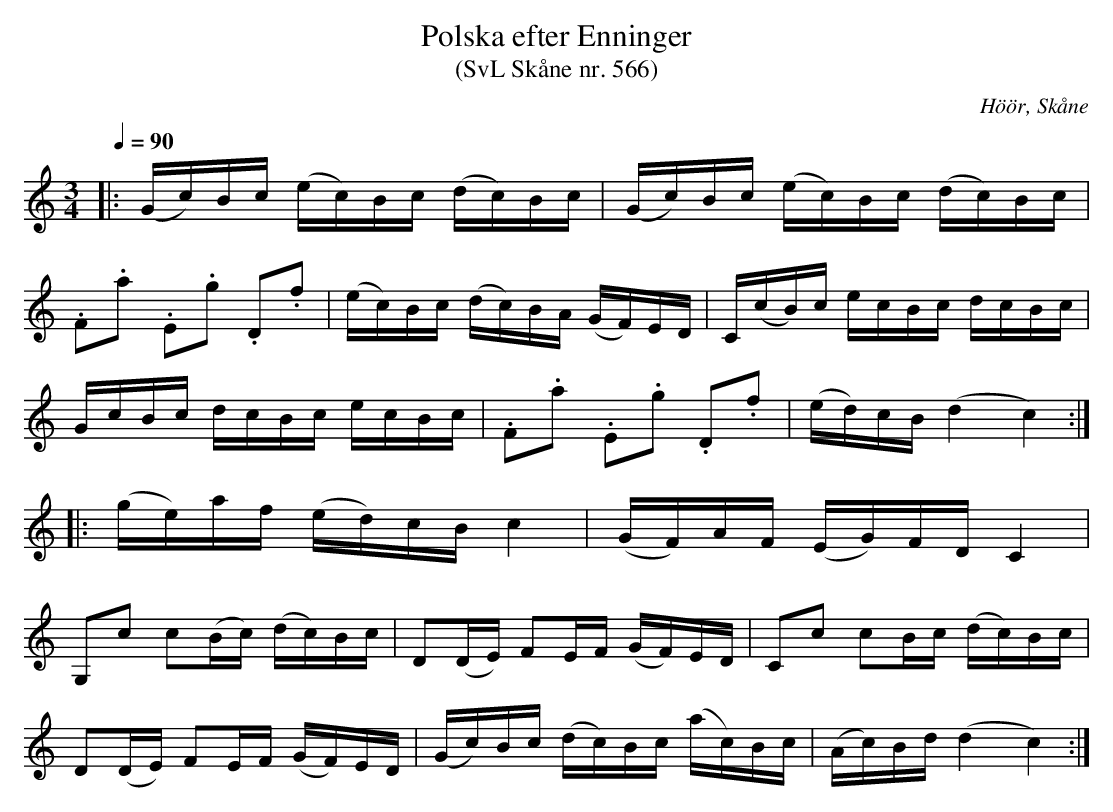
X:1
T:Polska efter Enninger
T:(SvL Skåne nr. 566)
O:Höör, Skåne
M:3/4
L:1/16
Q:1/4=90
K:C
|: (Gc)Bc (ec)Bc (dc)Bc | (Gc)Bc (ec)Bc (dc)Bc |
.F2.a2 .E2.g2 .D2.f2 | (ec)Bc (dc)BA (GF)ED | C(cB)c ecBc dcBc |
GcBc dcBc ecBc | .F2.a2 .E2.g2 .D2.f2 | (ed)cB (d4 c4) :|
|: (ge)af (ed)cB c4 | (GF)AF (EG)FD C4 |
G,2c2 c2(Bc) (dc)Bc | D2(DE) F2EF (GF)ED | C2c2 c2Bc (dc)Bc |
D2(DE) F2EF (GF)ED | (Gc)Bc (dc)Bc (ac)Bc | (Ac)Bd (d4 c4):|
